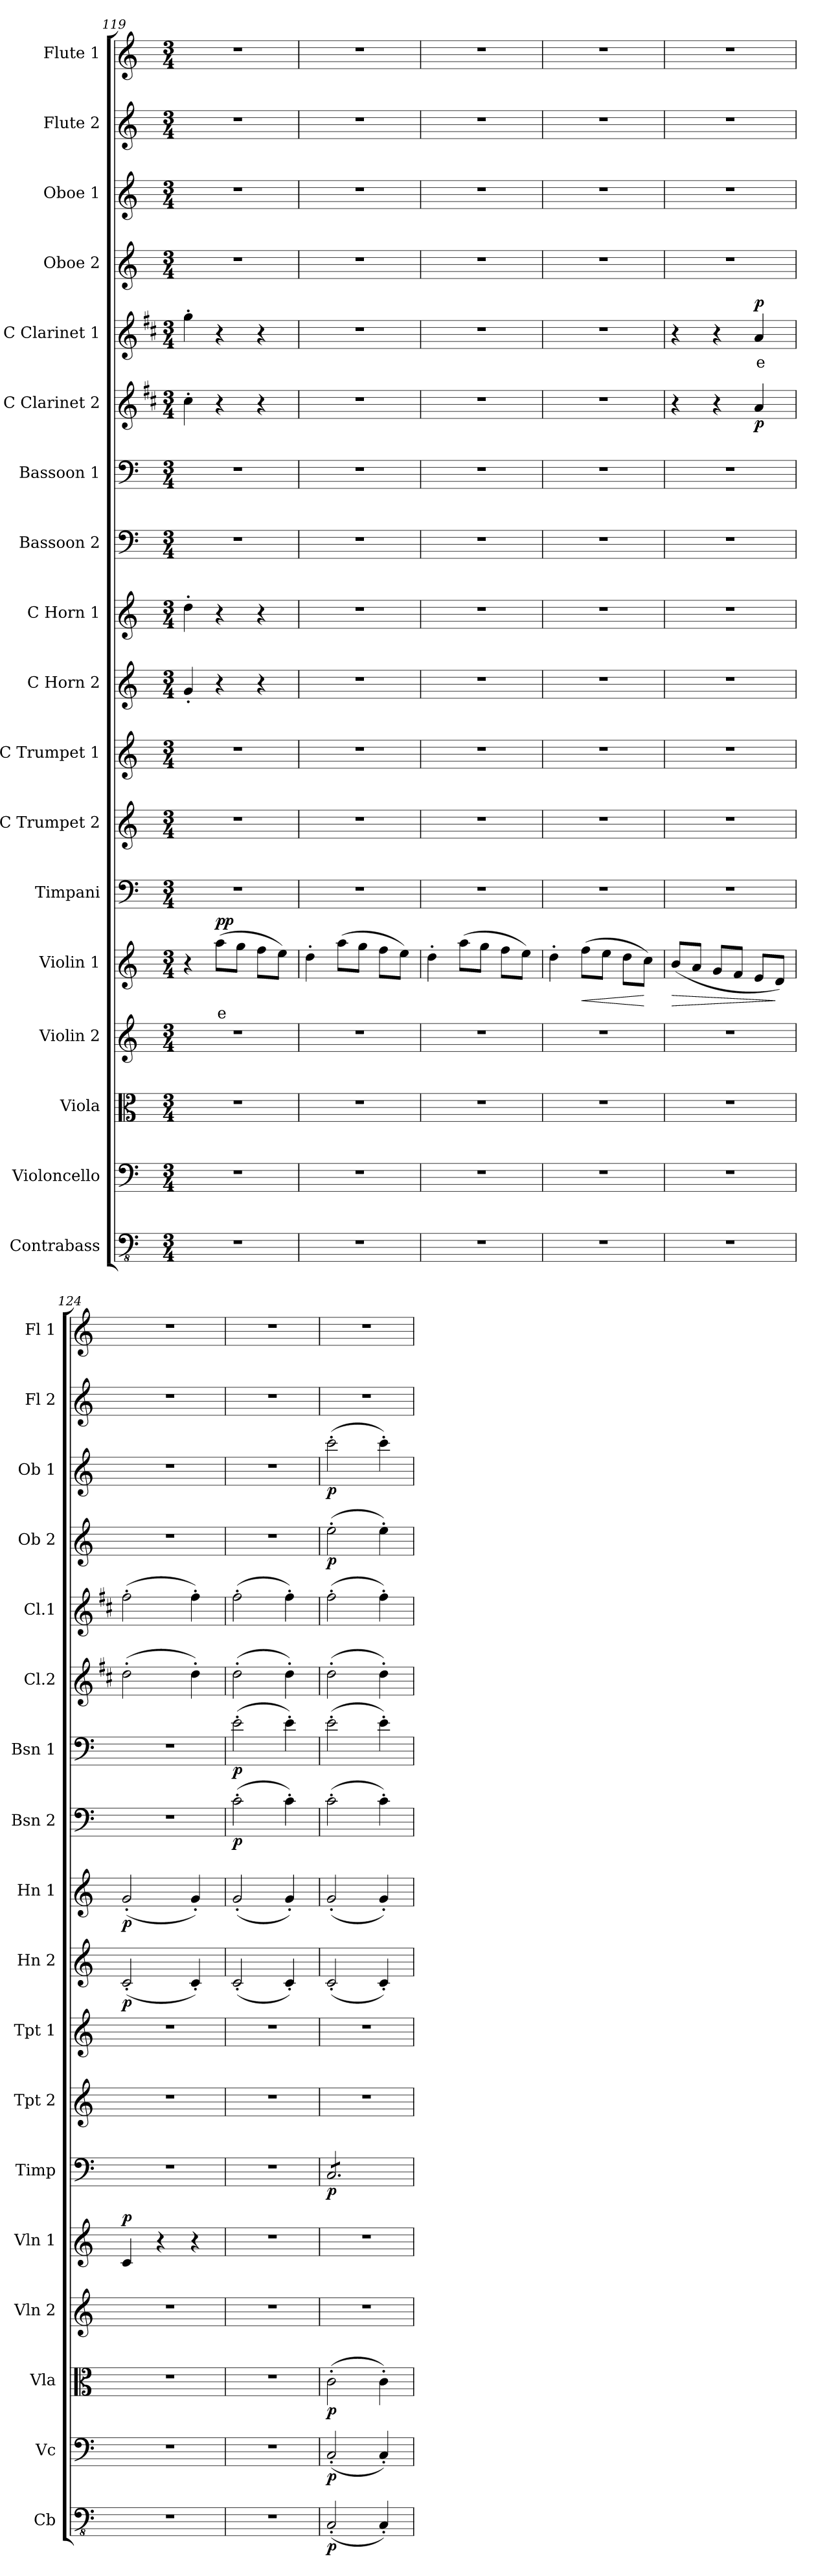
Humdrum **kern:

**kern	**dynam	**kern	**dynam	**kern	**dynam	**kern	**kern	**text	**dynam	**kern	**dynam	**kern	**kern	**kern	**dynam	**kern	**dynam	**kern	**dynam	**kern	**dynam	**kern	**dynam	**kern	**text	**dynam	**kern	**dynam	**kern	**dynam	**kern	**kern
*part18	*part18	*part17	*part17	*part16	*part16	*part15	*part14	*part14	*part14	*part13	*part13	*part12	*part11	*part10	*part10	*part9	*part9	*part8	*part8	*part7	*part7	*part6	*part6	*part5	*part5	*part5	*part4	*part4	*part3	*part3	*part2	*part1
*staff18	*staff18	*staff17	*staff17	*staff16	*staff16	*staff15	*staff14	*staff14	*staff14	*staff13	*staff13	*staff12	*staff11	*staff10	*staff10	*staff9	*staff9	*staff8	*staff8	*staff7	*staff7	*staff6	*staff6	*staff5	*staff5	*staff5	*staff4	*staff4	*staff3	*staff3	*staff2	*staff1
*I"Contrabass	*	*I"Violoncello	*	*I"Viola	*	*I"Violin 2	*I"Violin 1	*	*	*I"Timpani	*	*I"C Trumpet 2	*I"C Trumpet 1	*I"C Horn 2	*	*I"C Horn 1	*	*I"Bassoon 2	*	*I"Bassoon 1	*	*I"C Clarinet 2	*	*I"C Clarinet 1	*	*	*I"Oboe 2	*	*I"Oboe 1	*	*I"Flute 2	*I"Flute 1
*I'Cb	*	*I'Vc	*	*I'Vla	*	*I'Vln 2	*I'Vln 1	*	*	*I'Timp	*	*I'Tpt 2	*I'Tpt 1	*I'Hn 2	*	*I'Hn 1	*	*I'Bsn 2	*	*I'Bsn 1	*	*I'Cl.2	*	*I'Cl.1	*	*	*I'Ob 2	*	*I'Ob 1	*	*I'Fl 2	*I'Fl 1
*clefFv4	*	*clefF4	*	*clefC3	*	*clefG2	*clefG2	*	*	*clefF4	*	*clefG2	*clefG2	*clefG2	*	*clefG2	*	*clefF4	*	*clefF4	*	*clefG2	*	*clefG2	*	*	*clefG2	*	*clefG2	*	*clefG2	*clefG2
*	*	*	*	*	*	*	*	*	*	*	*	*	*	*ITrd7c12	*	*ITrd7c12	*	*	*	*	*	*ITrd1c2	*	*ITrd1c2	*	*	*	*	*	*	*	*
*k[]	*	*k[]	*	*k[]	*	*k[]	*k[]	*	*	*k[]	*	*k[]	*k[]	*k[]	*	*k[]	*	*k[]	*	*k[]	*	*k[]	*	*k[]	*	*	*k[]	*	*k[]	*	*k[]	*k[]
*M3/4	*	*M3/4	*	*M3/4	*	*M3/4	*M3/4	*	*	*M3/4	*	*M3/4	*M3/4	*M3/4	*	*M3/4	*	*M3/4	*	*M3/4	*	*M3/4	*	*M3/4	*	*	*M3/4	*	*M3/4	*	*M3/4	*M3/4
=119	=119	=119	=119	=119	=119	=119	=119	=119	=119	=119	=119	=119	=119	=119	=119	=119	=119	=119	=119	=119	=119	=119	=119	=119	=119	=119	=119	=119	=119	=119	=119	=119
2.r	.	2.r	.	2.r	.	2.r	4r	.	.	2.r	.	2.r	2.r	4G'/	.	4d'\	.	2.r	.	2.r	.	4b'\	.	4ff'\	.	.	2.r	.	2.r	.	2.r	2.r
!	!	!	!	!	!	!	!	!LO:LY:b:color=#FF0000	!LO:DY:b	!	!	!	!	!	!	!	!	!	!	!	!	!	!	!	!	!	!	!	!	!	!	!
.	.	.	.	.	.	.	(8aa\L	e	pp	.	.	.	.	4r	.	4r	.	.	.	.	.	4r	.	4r	.	.	.	.	.	.	.	.
.	.	.	.	.	.	.	8gg\J	.	.	.	.	.	.	.	.	.	.	.	.	.	.	.	.	.	.	.	.	.	.	.	.	.
.	.	.	.	.	.	.	8ff\L	.	.	.	.	.	.	4r	.	4r	.	.	.	.	.	4r	.	4r	.	.	.	.	.	.	.	.
.	.	.	.	.	.	.	8ee\J)	.	.	.	.	.	.	.	.	.	.	.	.	.	.	.	.	.	.	.	.	.	.	.	.	.
=120	=120	=120	=120	=120	=120	=120	=120	=120	=120	=120	=120	=120	=120	=120	=120	=120	=120	=120	=120	=120	=120	=120	=120	=120	=120	=120	=120	=120	=120	=120	=120	=120
2.r	.	2.r	.	2.r	.	2.r	4dd'\	.	.	2.r	.	2.r	2.r	2.r	.	2.r	.	2.r	.	2.r	.	2.r	.	2.r	.	.	2.r	.	2.r	.	2.r	2.r
.	.	.	.	.	.	.	(8aa\L	.	.	.	.	.	.	.	.	.	.	.	.	.	.	.	.	.	.	.	.	.	.	.	.	.
.	.	.	.	.	.	.	8gg\J	.	.	.	.	.	.	.	.	.	.	.	.	.	.	.	.	.	.	.	.	.	.	.	.	.
.	.	.	.	.	.	.	8ff\L	.	.	.	.	.	.	.	.	.	.	.	.	.	.	.	.	.	.	.	.	.	.	.	.	.
.	.	.	.	.	.	.	8ee\J)	.	.	.	.	.	.	.	.	.	.	.	.	.	.	.	.	.	.	.	.	.	.	.	.	.
=121	=121	=121	=121	=121	=121	=121	=121	=121	=121	=121	=121	=121	=121	=121	=121	=121	=121	=121	=121	=121	=121	=121	=121	=121	=121	=121	=121	=121	=121	=121	=121	=121
2.r	.	2.r	.	2.r	.	2.r	4dd'\	.	.	2.r	.	2.r	2.r	2.r	.	2.r	.	2.r	.	2.r	.	2.r	.	2.r	.	.	2.r	.	2.r	.	2.r	2.r
.	.	.	.	.	.	.	(8aa\L	.	.	.	.	.	.	.	.	.	.	.	.	.	.	.	.	.	.	.	.	.	.	.	.	.
.	.	.	.	.	.	.	8gg\J	.	.	.	.	.	.	.	.	.	.	.	.	.	.	.	.	.	.	.	.	.	.	.	.	.
.	.	.	.	.	.	.	8ff\L	.	.	.	.	.	.	.	.	.	.	.	.	.	.	.	.	.	.	.	.	.	.	.	.	.
.	.	.	.	.	.	.	8ee\J)	.	.	.	.	.	.	.	.	.	.	.	.	.	.	.	.	.	.	.	.	.	.	.	.	.
=122	=122	=122	=122	=122	=122	=122	=122	=122	=122	=122	=122	=122	=122	=122	=122	=122	=122	=122	=122	=122	=122	=122	=122	=122	=122	=122	=122	=122	=122	=122	=122	=122
2.r	.	2.r	.	2.r	.	2.r	4dd'\	.	.	2.r	.	2.r	2.r	2.r	.	2.r	.	2.r	.	2.r	.	2.r	.	2.r	.	.	2.r	.	2.r	.	2.r	2.r
!	!	!	!	!	!	!	!	!	!LO:HP:b	!	!	!	!	!	!	!	!	!	!	!	!	!	!	!	!	!	!	!	!	!	!	!
.	.	.	.	.	.	.	(8ff\L	.	<	.	.	.	.	.	.	.	.	.	.	.	.	.	.	.	.	.	.	.	.	.	.	.
.	.	.	.	.	.	.	8ee\J	.	.	.	.	.	.	.	.	.	.	.	.	.	.	.	.	.	.	.	.	.	.	.	.	.
.	.	.	.	.	.	.	8dd\L	.	.	.	.	.	.	.	.	.	.	.	.	.	.	.	.	.	.	.	.	.	.	.	.	.
.	.	.	.	.	.	.	8cc\J)	.	[	.	.	.	.	.	.	.	.	.	.	.	.	.	.	.	.	.	.	.	.	.	.	.
=123	=123	=123	=123	=123	=123	=123	=123	=123	=123	=123	=123	=123	=123	=123	=123	=123	=123	=123	=123	=123	=123	=123	=123	=123	=123	=123	=123	=123	=123	=123	=123	=123
!	!	!	!	!	!	!	!	!	!LO:HP:b	!	!	!	!	!	!	!	!	!	!	!	!	!	!	!	!	!	!	!	!	!	!	!
2.r	.	2.r	.	2.r	.	2.r	(8b/L	.	>	2.r	.	2.r	2.r	2.r	.	2.r	.	2.r	.	2.r	.	4r	.	4r	.	.	2.r	.	2.r	.	2.r	2.r
.	.	.	.	.	.	.	8a/J	.	.	.	.	.	.	.	.	.	.	.	.	.	.	.	.	.	.	.	.	.	.	.	.	.
.	.	.	.	.	.	.	8g/L	.	.	.	.	.	.	.	.	.	.	.	.	.	.	4r	.	4r	.	.	.	.	.	.	.	.
.	.	.	.	.	.	.	8f/J	.	.	.	.	.	.	.	.	.	.	.	.	.	.	.	.	.	.	.	.	.	.	.	.	.
!	!	!	!	!	!	!	!	!	!	!	!	!	!	!	!	!	!	!	!	!	!	!	!LO:DY:b	!	!LO:LY:b:color=#FF0000	!LO:DY:b	!	!	!	!	!	!
.	.	.	.	.	.	.	8e/L	.	.	.	.	.	.	.	.	.	.	.	.	.	.	4g/	p	4g/	e	p	.	.	.	.	.	.
.	.	.	.	.	.	.	8d/J)	.	]	.	.	.	.	.	.	.	.	.	.	.	.	.	.	.	.	.	.	.	.	.	.	.
!!LO:PB:g=z
=124	=124	=124	=124	=124	=124	=124	=124	=124	=124	=124	=124	=124	=124	=124	=124	=124	=124	=124	=124	=124	=124	=124	=124	=124	=124	=124	=124	=124	=124	=124	=124	=124
!	!	!	!	!	!	!	!	!	!LO:DY:b	!	!	!	!	!	!LO:DY:b	!	!LO:DY:b	!	!	!	!	!	!	!	!	!	!	!	!	!	!	!
2.r	.	2.r	.	2.r	.	2.r	4c/	.	p	2.r	.	2.r	2.r	(2C'/	p	(2G'/	p	2.r	.	2.r	.	(2cc'\	.	(2ee'\	.	.	2.r	.	2.r	.	2.r	2.r
.	.	.	.	.	.	.	4r	.	.	.	.	.	.	.	.	.	.	.	.	.	.	.	.	.	.	.	.	.	.	.	.	.
.	.	.	.	.	.	.	4r	.	.	.	.	.	.	4C'/)	.	4G'/)	.	.	.	.	.	4cc'\)	.	4ee'\)	.	.	.	.	.	.	.	.
=125	=125	=125	=125	=125	=125	=125	=125	=125	=125	=125	=125	=125	=125	=125	=125	=125	=125	=125	=125	=125	=125	=125	=125	=125	=125	=125	=125	=125	=125	=125	=125	=125
!	!	!	!	!	!	!	!	!	!	!	!	!	!	!	!	!	!	!	!LO:DY:b	!	!LO:DY:b	!	!	!	!	!	!	!	!	!	!	!
2.r	.	2.r	.	2.r	.	2.r	2.r	.	.	2.r	.	2.r	2.r	(2C'/	.	(2G'/	.	(2c'\	p	(2e'\	p	(2cc'\	.	(2ee'\	.	.	2.r	.	2.r	.	2.r	2.r
.	.	.	.	.	.	.	.	.	.	.	.	.	.	4C'/)	.	4G'/)	.	4c'\)	.	4e'\)	.	4cc'\)	.	4ee'\)	.	.	.	.	.	.	.	.
=126	=126	=126	=126	=126	=126	=126	=126	=126	=126	=126	=126	=126	=126	=126	=126	=126	=126	=126	=126	=126	=126	=126	=126	=126	=126	=126	=126	=126	=126	=126	=126	=126
!	!LO:DY:b	!	!LO:DY:b	!	!LO:DY:b	!	!	!	!	!	!LO:DY:b	!	!	!	!	!	!	!	!	!	!	!	!	!	!	!	!	!LO:DY:b	!	!LO:DY:b	!	!
*	*	*	*	*	*	*	*	*	*	*tremolo	*	*	*	*	*	*	*	*	*	*	*	*	*	*	*	*	*	*	*	*	*	*
(2CC'/	p	(2C'/	p	(2c'\	p	2.r	2.r	.	.	8C/L	p	2.r	2.r	(2C'/	.	(2G'/	.	(2c'\	.	(2e'\	.	(2cc'\	.	(2ee'\	.	.	(2ee'\	p	(2ccc'\	p	2.r	2.r
.	.	.	.	.	.	.	.	.	.	8C/	.	.	.	.	.	.	.	.	.	.	.	.	.	.	.	.	.	.	.	.	.	.
.	.	.	.	.	.	.	.	.	.	8C/	.	.	.	.	.	.	.	.	.	.	.	.	.	.	.	.	.	.	.	.	.	.
.	.	.	.	.	.	.	.	.	.	8C/	.	.	.	.	.	.	.	.	.	.	.	.	.	.	.	.	.	.	.	.	.	.
4CC'/)	.	4C'/)	.	4c'\)	.	.	.	.	.	8C/	.	.	.	4C'/)	.	4G'/)	.	4c'\)	.	4e'\)	.	4cc'\)	.	4ee'\)	.	.	4ee'\)	.	4ccc'\)	.	.	.
.	.	.	.	.	.	.	.	.	.	8C/J	.	.	.	.	.	.	.	.	.	.	.	.	.	.	.	.	.	.	.	.	.	.
*	*	*	*	*	*	*	*	*	*	*Xtremolo	*	*	*	*	*	*	*	*	*	*	*	*	*	*	*	*	*	*	*	*	*	*
=	=	=	=	=	=	=	=	=	=	=	=	=	=	=	=	=	=	=	=	=	=	=	=	=	=	=	=	=	=	=	=	=
*-	*-	*-	*-	*-	*-	*-	*-	*-	*-	*-	*-	*-	*-	*-	*-	*-	*-	*-	*-	*-	*-	*-	*-	*-	*-	*-	*-	*-	*-	*-	*-	*-
